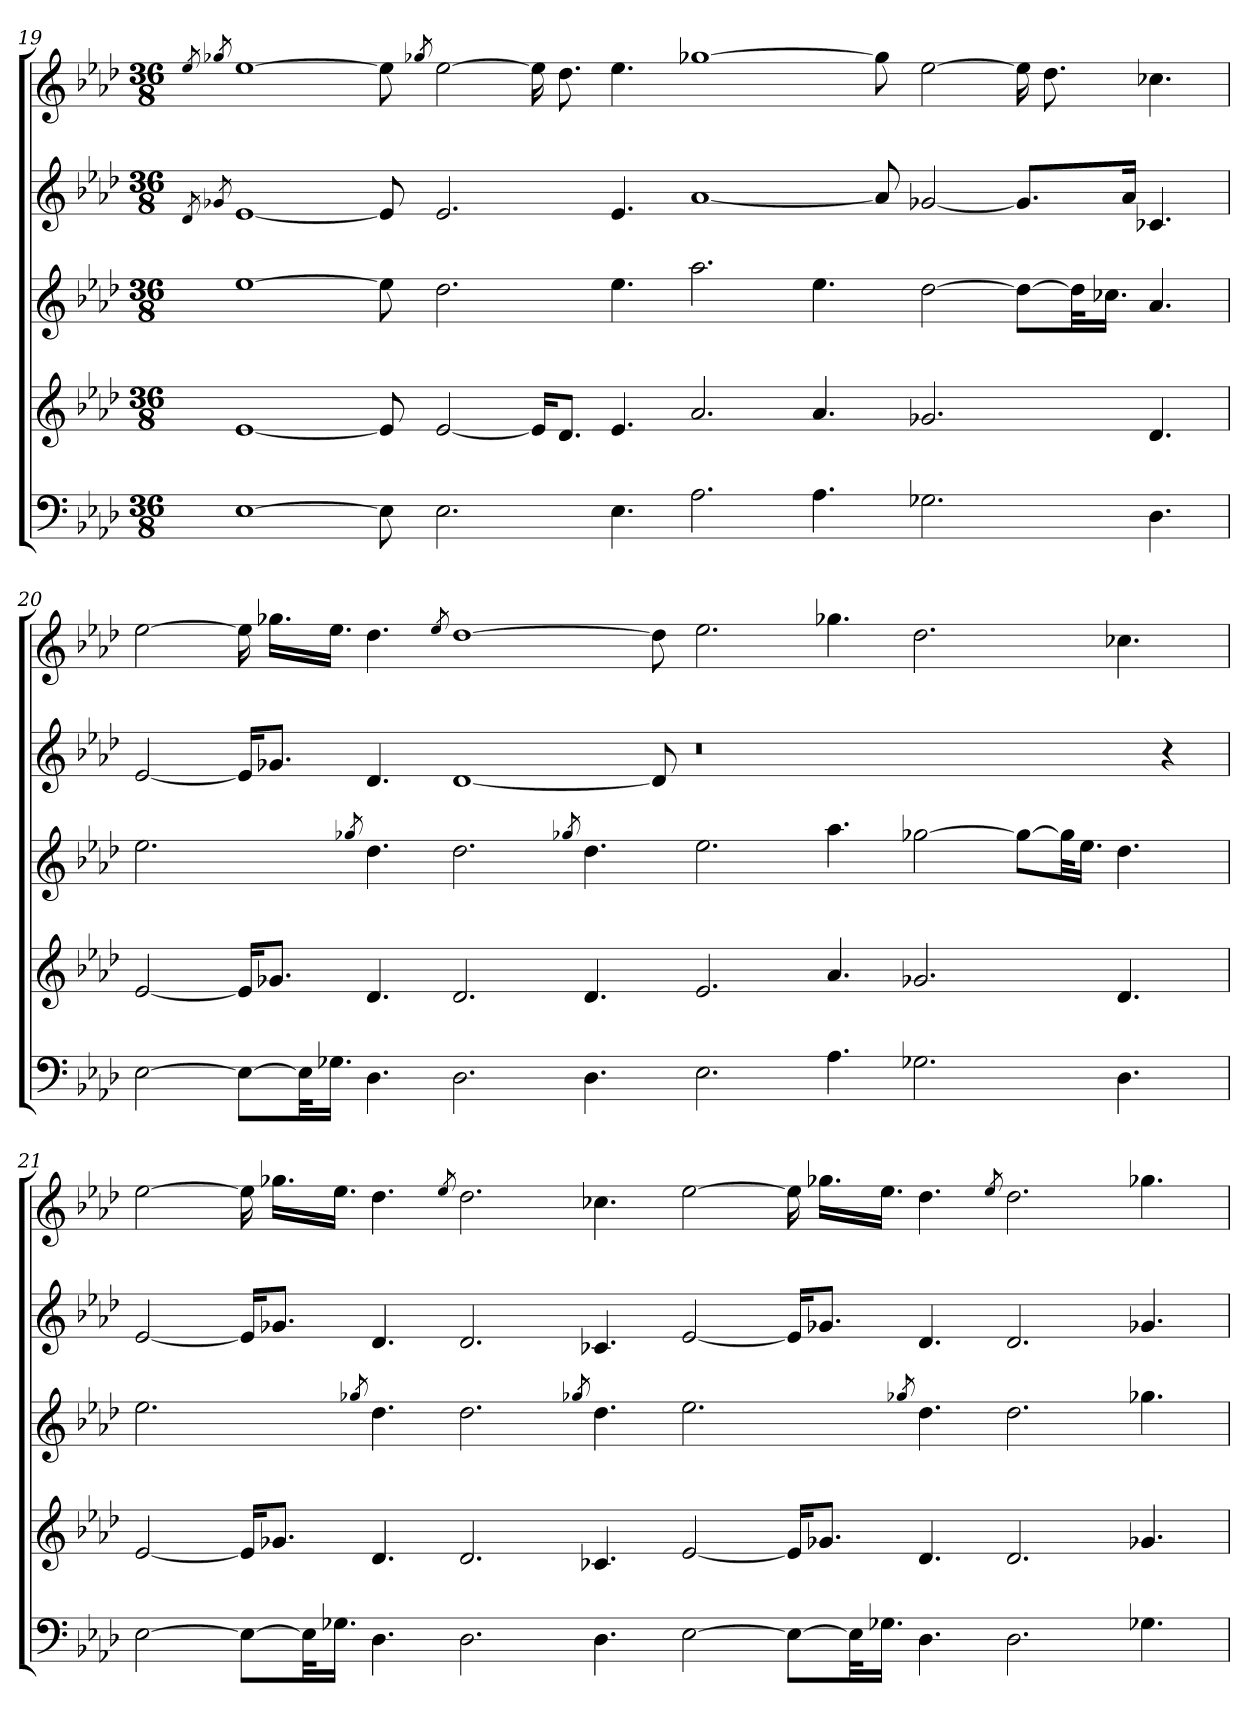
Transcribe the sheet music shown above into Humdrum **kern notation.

**kern	**kern	**kern	**kern	**kern
*part5	*part4	*part3	*part2	*part1
*staff5	*staff4	*staff3	*staff2	*staff1
*clefF4	*clefG2	*clefG2	*clefG2	*clefG2
*k[b-e-a-d-]	*k[b-e-a-d-]	*k[b-e-a-d-]	*k[b-e-a-d-]	*k[b-e-a-d-]
*M36/8	*M36/8	*M36/8	*M36/8	*M36/8
=19	=19	=19	=19	=19
.	.	.	8qd-	8qee-
.	.	.	8qg-X	8qgg-X
[1E-	[1e-	[1ee-	[1e-	[1ee-
8E-]	8e-]	8ee-]	8e-]	8ee-]
.	.	.	.	8qgg-X
2.E-	[2e-	2.dd-	2.e-	[2ee-
.	16e-/KL]	.	.	16ee-]
.	8.d-/J	.	.	8.dd-
4.E-	4.e-	4.ee-	4.e-	4.ee-
2.A-	2.a-	2.aa-	[1a-	[1gg-X
4.A-	4.a-	4.ee-	.	.
.	.	.	8a-]	8gg-]
2.G-X	2.g-X	[2dd-	[2g-X	[2ee-
.	.	8dd-\L_	8.g-/L]	16ee-]
.	.	.	.	8.dd-
.	.	32dd-\KL]	.	.
.	.	16.cc-X\JJ	.	.
.	.	.	16a-/Jk	.
4.D-	4.d-	4.a-	4.c-X	4.cc-X
=20	=20	=20	=20	=20
[2E-	[2e-	2.ee-	[2e-	[2ee-
8E-\L_	16e-/KL]	.	16e-/KL]	16ee-]
.	8.g-X/J	.	8.g-X/J	16.gg-X\LL
32E-\KL]	.	.	.	.
16.G-X\JJ	.	.	.	16.ee-\JJ
.	.	8qgg-X	.	.
4.D-	4.d-	4.dd-	4.d-	4.dd-
.	.	.	.	8qee-
2.D-	2.d-	2.dd-	[1d-	[1dd-
.	.	8qgg-X	.	.
4.D-	4.d-	4.dd-	.	.
.	.	.	8d-]	8dd-]
2.E-	2.e-	2.ee-	0r	2.ee-
4.A-	4.a-	4.aa-	.	4.gg-X
2.G-X	2.g-X	[2gg-X	.	2.dd-
.	.	8gg-\L_	.	.
.	.	32gg-\KL]	.	.
.	.	16.ee-\JJ	.	.
4.D-	4.d-	4.dd-	.	4.cc-X
.	.	.	4r	.
=21	=21	=21	=21	=21
[2E-	[2e-	2.ee-	[2e-	[2ee-
8E-\L_	16e-/KL]	.	16e-/KL]	16ee-]
.	8.g-X/J	.	8.g-X/J	16.gg-X\LL
32E-\KL]	.	.	.	.
16.G-X\JJ	.	.	.	16.ee-\JJ
.	.	8qgg-X	.	.
4.D-	4.d-	4.dd-	4.d-	4.dd-
.	.	.	.	8qee-
2.D-	2.d-	2.dd-	2.d-	2.dd-
.	.	8qgg-X	.	.
4.D-	4.c-X	4.dd-	4.c-X	4.cc-X
[2E-	[2e-	2.ee-	[2e-	[2ee-
8E-\L_	16e-/KL]	.	16e-/KL]	16ee-]
.	8.g-X/J	.	8.g-X/J	16.gg-X\LL
32E-\KL]	.	.	.	.
16.G-X\JJ	.	.	.	16.ee-\JJ
.	.	8qgg-X	.	.
4.D-	4.d-	4.dd-	4.d-	4.dd-
.	.	.	.	8qee-
2.D-	2.d-	2.dd-	2.d-	2.dd-
4.G-X	4.g-X	4.gg-X	4.g-X	4.gg-X
=	=	=	=	=
*-	*-	*-	*-	*-
